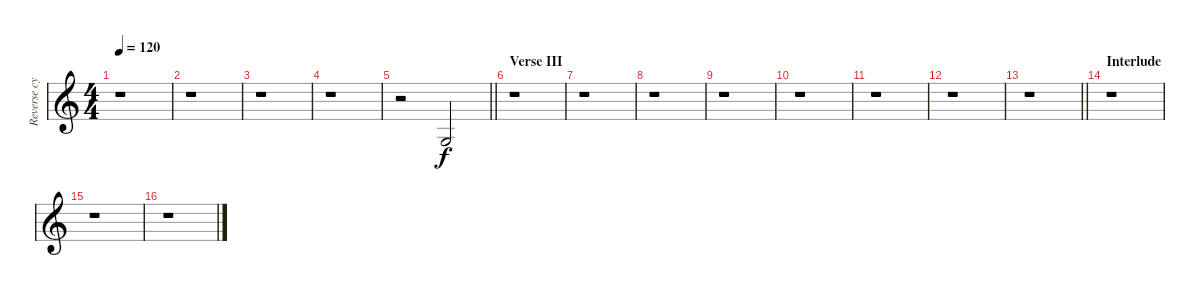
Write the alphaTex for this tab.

\track ("Reverse cymbal" "Reverse cy") {instrument reversecymbal}
\staff {score}
\tuning (E4 B3 G3 D3 A2 E2) {hide}
\ts (4 4)
\tempo 120
\clef g2
\ks c
r.1{dy f} |
r.1 |
r.1 |
r.1 |
\barLineRight lightlight
r.2 0.3.2 |
\section ("" "Verse III")
r.1 |
r.1 |
r.1 |
r.1 |
r.1 |
r.1 |
r.1 |
\barLineRight lightlight
r.1 |
\section ("" "Interlude")
r.1 |
r.1 |
r.1
